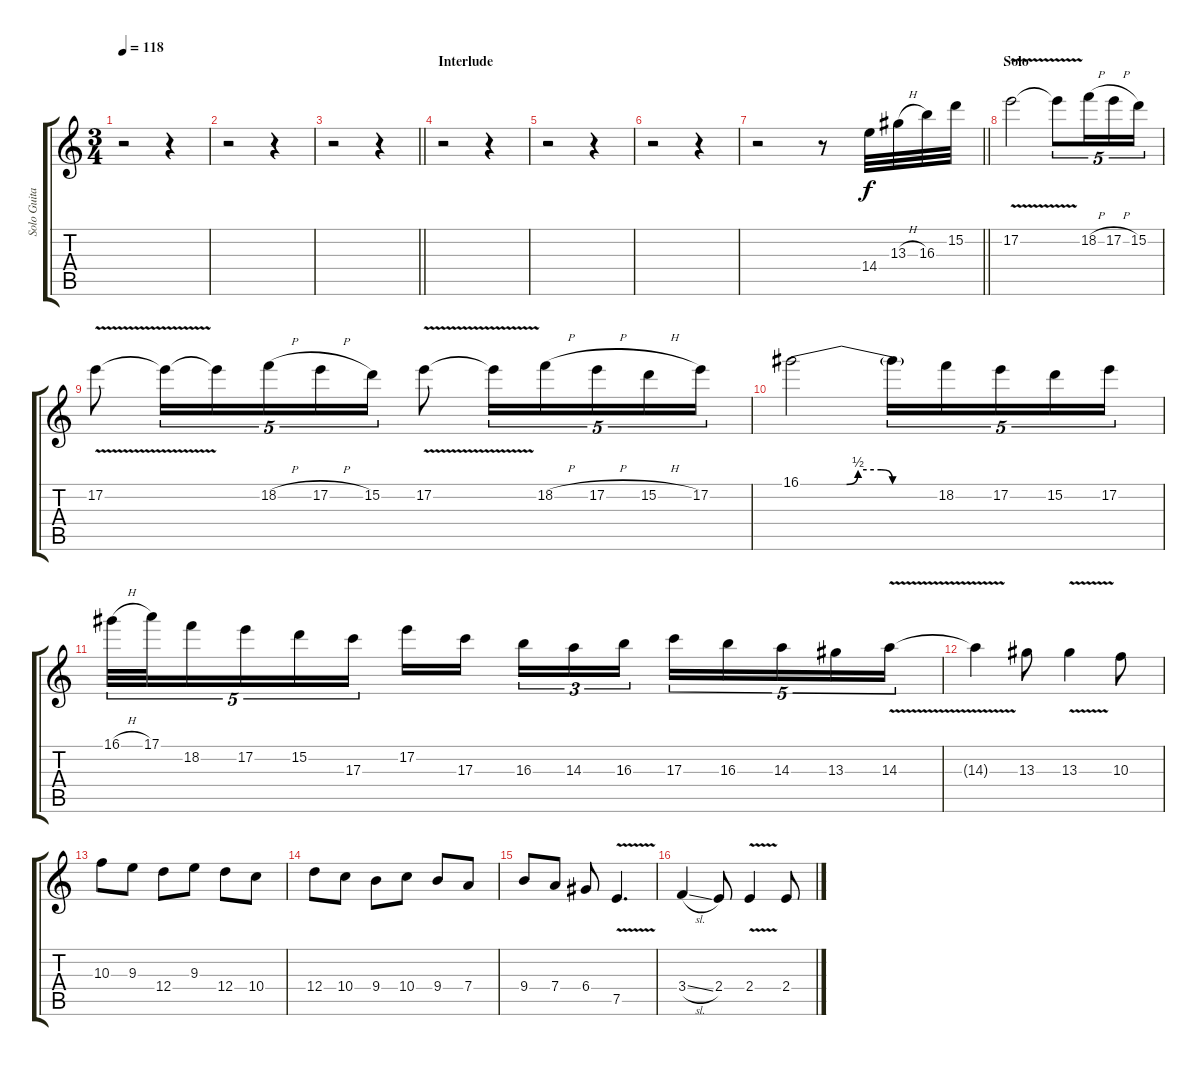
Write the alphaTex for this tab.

\track ("Solo Guitar" "Solo Guita") {instrument overdrivenguitar}
\staff {score tabs}
\tuning (E4 B3 G3 D3 A2 E2) {hide}
\ts (3 4)
\tempo 118
\clef g2
\ks c
r.2{dy f} r.4 |
r.2 r.4 |
\barLineRight lightlight
r.2 r.4 |
\section ("" "Interlude")
r.2 r.4 |
r.2 r.4 |
r.2 r.4 |
\barLineRight lightlight
r.2 r.8 14.4.32 13.3{h}.32 16.3.32 15.2.32 |
\section ("" "Solo")
17.2{v}.2 17.2{t}.8{tu (5 4)} 18.2{h}.16{tu (5 4)} 17.2{h}.16{tu (5 4)} 15.2.16{tu (5 4)} |
17.2{v}.8 17.2{t}.16{tu (5 4)} 17.2{t}.16{tu (5 4)} 18.2{h}.16{tu (5 4) beam merge} 17.2{h}.16{tu (5 4)} 15.2.16{tu (5 4)} 17.2{v}.8 17.2{t}.16{tu (5 4)} 18.2{h}.16{tu (5 4)} 17.2{h}.16{tu (5 4)} 15.2{h}.16{tu (5 4)} 17.2.16{tu (5 4)} |
16.1{be (custom 0 0 20 0 25 2 35 2 40 0 60 0)}.2 16.1{t}.16{tu (5 4)} 18.2.16{tu (5 4)} 17.2.16{tu (5 4)} 15.2.16{tu (5 4)} 17.2.16{tu (5 4)} |
16.1{h}.32{tu (5 4)} 17.1.32{tu (5 4)} 18.2.16{tu (5 4)} 17.2.16{tu (5 4)} 15.2.16{tu (5 4)} 17.3.16{tu (5 4)} 17.2.16 17.3.16{beam splitsecondary} 16.3.16{tu (3 2)} 14.3.16{tu (3 2)} 16.3.16{tu (3 2)} 17.3.16{tu (5 4)} 16.3.16{tu (5 4)} 14.3.16{tu (5 4)} 13.3.16{tu (5 4)} 14.3{v}.16{tu (5 4)} |
14.3{t}.4 13.3.8 13.3{v}.4 10.3.8 |
10.3.8 9.3.8 12.4.8 9.3.8 12.4.8 10.4.8 |
12.4.8 10.4.8 9.4.8 10.4.8 9.4.8 7.4.8 |
9.4.8 7.4.8 6.4.8 7.5{v}.4{d} |
3.4{sl}.4 2.4.8 2.4{v}.4 2.4.8
